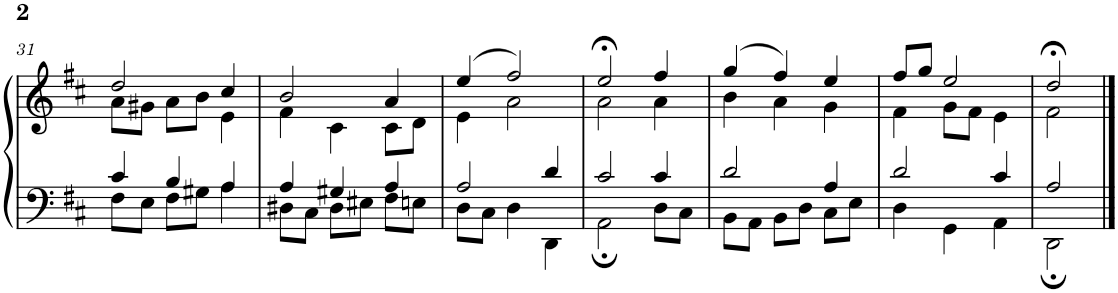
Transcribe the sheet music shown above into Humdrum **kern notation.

**kern	**kern
*part1	*part1
*staff2	*staff1
*I"S,A	*
!!LO:PB:g=z
*clefF4	*clefG2
*k[f#c#]	*k[f#c#]
*M3/4	*M3/4
=31	=31
*^	*^
4c#/	8F#\L	2dd/	8a\L
.	8E\J	.	8g#X\J
4B/	8F#\L	.	8a\L
.	8G#X\J	.	8b\J
4A/	4A\	4cc#/	4e\
=32	=32	=32	=32
4A/	8D#X\L	2b/	4f#\
.	8C#\J	.	.
4G#X/	8D#\L	.	4c#\
.	8E#X\J	.	.
4A/	8F#\L	4a/	8c#\L
.	8En\J	.	8d\J
=33	=33	=33	=33
2A/	8D\L	(>4ee/	4e\
.	8C#\J	.	.
.	4D\	2ff#/)	2a\
4d/	4DD\	.	.
=34	=34	=34	=34
2c#/	2AA;\	2ee;</	2a\
4c#/	8D\L	4ff#/	4a\
.	8C#\J	.	.
=35	=35	=35	=35
2d/	8BB\L	(>4gg/	4b\
.	8AA\J	.	.
.	8BB\L	4ff#/)	4a\
.	8D\J	.	.
4A/	8C#\L	4ee/	4g\
.	8E\J	.	.
=36	=36	=36	=36
2d/	4D\	8ff#/L	4f#\
.	.	8gg/J	.
.	4GG\	2ee/	8g\L
.	.	.	8f#\J
4c#/	4AA\	.	4e\
=37	=37	=37	=37
2A/	2DD;\	2dd;</	2f#\
*v	*v	*	*
*	*v	*v
==	==
*-	*-
